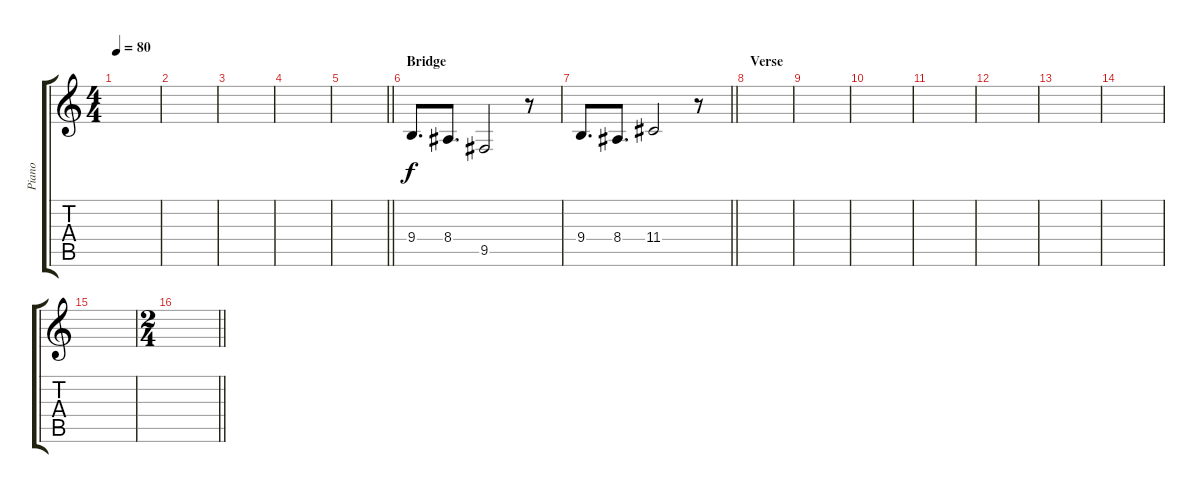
\track ("Piano" "Piano") {instrument electricgrandpiano}
\staff {score tabs}
\tuning (E4 B3 G3 D3 A2 E2) {hide}
\ts (4 4)
\tempo 80
\clef g2
\ks c
|
|
|
|
\barLineRight lightlight
|
\section ("" "Bridge")
9.4.8{d} 8.4.8{d} 9.5.2 r.8 |
\barLineRight lightlight
9.4.8{d} 8.4.8{d} 11.4.2 r.8 |
\section ("" "Verse")
|
|
|
|
|
|
|
|
\ts (2 4)
\barLineRight lightlight
